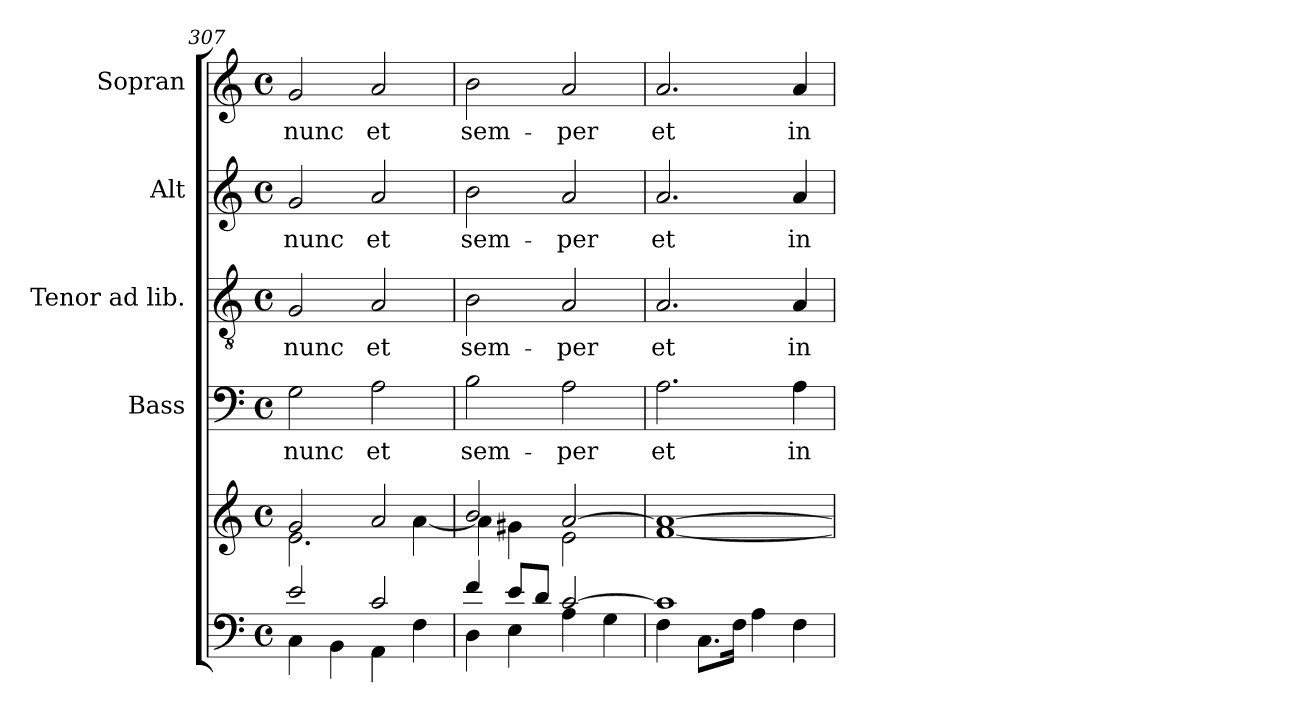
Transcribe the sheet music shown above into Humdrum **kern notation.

**kern	**kern	**kern	**text	**kern	**text	**kern	**text	**kern	**text
*part5	*part5	*part4	*part4	*part3	*part3	*part2	*part2	*part1	*part1
*staff6	*staff5	*staff4	*staff4	*staff3	*staff3	*staff2	*staff2	*staff1	*staff1
*	*	*I"Bass	*	*I"Tenor ad lib.	*	*I"Alt	*	*I"Sopran	*
*	*	*I'B.	*	*I'T.	*	*I'A.	*	*I'S.	*
*clefF4	*clefG2	*clefF4	*	*clefGv2	*	*clefG2	*	*clefG2	*
*k[]	*k[]	*k[]	*	*k[]	*	*k[]	*	*k[]	*
*C:	*C:	*C:	*	*C:	*	*C:	*	*C:	*
*M4/4	*M4/4	*M4/4	*	*M4/4	*	*M4/4	*	*M4/4	*
*met(c)	*met(c)	*met(c)	*	*met(c)	*	*met(c)	*	*met(c)	*
=307	=307	=307	=307	=307	=307	=307	=307	=307	=307
*^	*^	*	*	*	*	*	*	*	*
!	!	!	!	!	!LO:LY:b	!	!LO:LY:b	!	!LO:LY:b	!	!LO:LY:b
2e/	4C\	2g/	2.e\	2G\	nunc	2G/	nunc	2g/	nunc	2g/	nunc
.	4BB\	.	.	.	.	.	.	.	.	.	.
!	!	!	!	!	!LO:LY:b	!	!LO:LY:b	!	!LO:LY:b	!	!LO:LY:b
2c/	4AA\	2a/	.	2A\	et	2A/	et	2a/	et	2a/	et
.	4F\	.	[<4a\	.	.	.	.	.	.	.	.
!!LO:LB:g=z
=308	=308	=308	=308	=308	=308	=308	=308	=308	=308	=308	=308
!	!	!	!	!	!LO:LY:b	!	!LO:LY:b	!	!LO:LY:b	!	!LO:LY:b
4f/	4D\	2b/	4a\]	2B\	sem-	2B\	sem-	2b\	sem-	2b\	sem-
8e/L	4E\	.	4g#X\	.	.	.	.	.	.	.	.
8d/J	.	.	.	.	.	.	.	.	.	.	.
!	!	!	!	!	!LO:LY:b	!	!LO:LY:b	!	!LO:LY:b	!	!LO:LY:b
[>2c/	4A\	[>2a/	2e\	2A\	-per	2A/	-per	2a/	-per	2a/	-per
.	4G\	.	.	.	.	.	.	.	.	.	.
=309	=309	=309	=309	=309	=309	=309	=309	=309	=309	=309	=309
!	!	!	!	!	!LO:LY:b	!	!LO:LY:b	!	!LO:LY:b	!	!LO:LY:b
1c]	4F\	1a_	[<1f	2.A\	et	2.A/	et	2.a/	et	2.a/	et
.	8.C\L	.	.	.	.	.	.	.	.	.	.
.	16F\Jk	.	.	.	.	.	.	.	.	.	.
.	4A\	.	.	.	.	.	.	.	.	.	.
!	!	!	!	!	!LO:LY:b	!	!LO:LY:b	!	!LO:LY:b	!	!LO:LY:b
.	4F\	.	.	4A\	in	4A/	in	4a/	in	4a/	in
*v	*v	*	*	*	*	*	*	*	*	*	*
*	*v	*v	*	*	*	*	*	*	*	*
=	=	=	=	=	=	=	=	=	=
*-	*-	*-	*-	*-	*-	*-	*-	*-	*-
